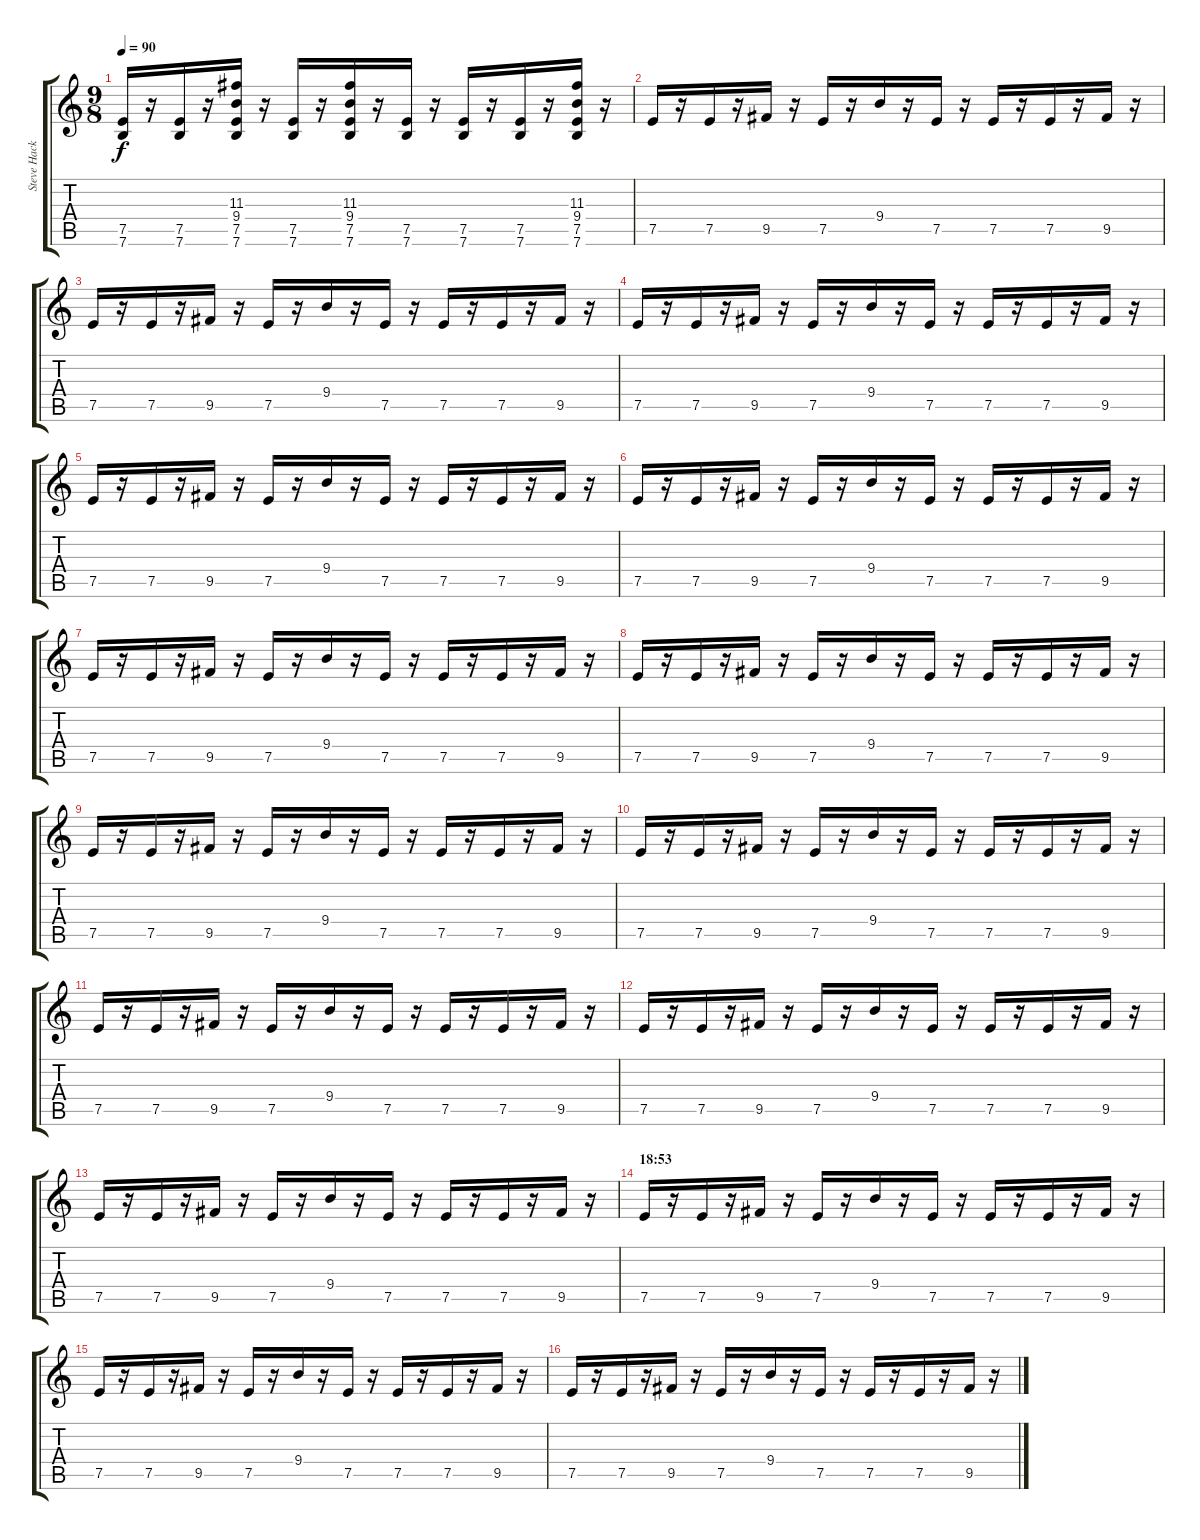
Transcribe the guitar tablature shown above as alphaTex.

\track ("Steve Hackett (electric guitar 1)" "Steve Hack") {instrument electricguitarclean}
\staff {score tabs}
\tuning (E4 B3 G3 D3 A2 E2) {hide}
\ts (9 8)
\tempo 90
\clef g2
\ks c
(7.5 7.6).16{dy f} r.16 (7.5 7.6).16 r.16 (11.3 9.4 7.5 7.6).16 r.16 (7.5 7.6).16 r.16 (11.3 9.4 7.5 7.6).16 r.16 (7.5 7.6).16 r.16 (7.5 7.6).16 r.16 (7.5 7.6).16 r.16 (11.3 9.4 7.5 7.6).16 r.16 |
7.5.16 r.16 7.5.16 r.16 9.5.16 r.16 7.5.16 r.16 9.4.16 r.16 7.5.16 r.16 7.5.16 r.16 7.5.16 r.16 9.5.16 r.16 |
7.5.16 r.16 7.5.16 r.16 9.5.16 r.16 7.5.16 r.16 9.4.16 r.16 7.5.16 r.16 7.5.16 r.16 7.5.16 r.16 9.5.16 r.16 |
7.5.16 r.16 7.5.16 r.16 9.5.16 r.16 7.5.16 r.16 9.4.16 r.16 7.5.16 r.16 7.5.16 r.16 7.5.16 r.16 9.5.16 r.16 |
7.5.16 r.16 7.5.16 r.16 9.5.16 r.16 7.5.16 r.16 9.4.16 r.16 7.5.16 r.16 7.5.16 r.16 7.5.16 r.16 9.5.16 r.16 |
7.5.16 r.16 7.5.16 r.16 9.5.16 r.16 7.5.16 r.16 9.4.16 r.16 7.5.16 r.16 7.5.16 r.16 7.5.16 r.16 9.5.16 r.16 |
7.5.16 r.16 7.5.16 r.16 9.5.16 r.16 7.5.16 r.16 9.4.16 r.16 7.5.16 r.16 7.5.16 r.16 7.5.16 r.16 9.5.16 r.16 |
7.5.16 r.16 7.5.16 r.16 9.5.16 r.16 7.5.16 r.16 9.4.16 r.16 7.5.16 r.16 7.5.16 r.16 7.5.16 r.16 9.5.16 r.16 |
7.5.16 r.16 7.5.16 r.16 9.5.16 r.16 7.5.16 r.16 9.4.16 r.16 7.5.16 r.16 7.5.16 r.16 7.5.16 r.16 9.5.16 r.16 |
7.5.16 r.16 7.5.16 r.16 9.5.16 r.16 7.5.16 r.16 9.4.16 r.16 7.5.16 r.16 7.5.16 r.16 7.5.16 r.16 9.5.16 r.16 |
7.5.16 r.16 7.5.16 r.16 9.5.16 r.16 7.5.16 r.16 9.4.16 r.16 7.5.16 r.16 7.5.16 r.16 7.5.16 r.16 9.5.16 r.16 |
7.5.16 r.16 7.5.16 r.16 9.5.16 r.16 7.5.16 r.16 9.4.16 r.16 7.5.16 r.16 7.5.16 r.16 7.5.16 r.16 9.5.16 r.16 |
7.5.16 r.16 7.5.16 r.16 9.5.16 r.16 7.5.16 r.16 9.4.16 r.16 7.5.16 r.16 7.5.16 r.16 7.5.16 r.16 9.5.16 r.16 |
\section ("" "18:53")
7.5.16 r.16 7.5.16 r.16 9.5.16 r.16 7.5.16 r.16 9.4.16 r.16 7.5.16 r.16 7.5.16 r.16 7.5.16 r.16 9.5.16 r.16 |
7.5.16 r.16 7.5.16 r.16 9.5.16 r.16 7.5.16 r.16 9.4.16 r.16 7.5.16 r.16 7.5.16 r.16 7.5.16 r.16 9.5.16 r.16 |
7.5.16 r.16 7.5.16 r.16 9.5.16 r.16 7.5.16 r.16 9.4.16 r.16 7.5.16 r.16 7.5.16 r.16 7.5.16 r.16 9.5.16 r.16
